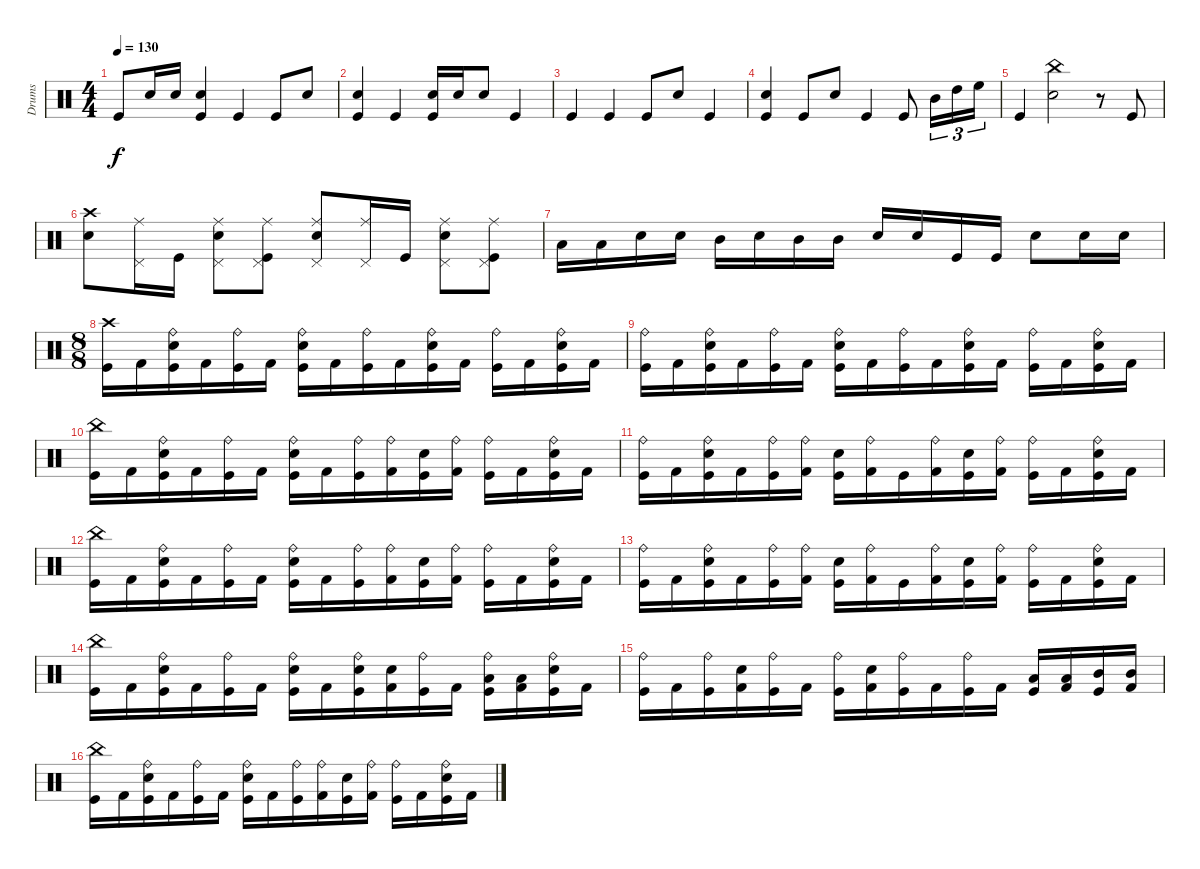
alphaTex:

\track ("Drums" "Drums") {instrument percussion}
\staff {score}
\articulation defaults
\ts (4 4)
\tempo 130
\clef neutral
\ks c "Kick (hit)".8{dy f} "Snare (hit) 2".16 "Snare (hit) 2".16
("Snare (hit) 2" "Kick (hit)").4 "Kick (hit)".4 "Kick (hit)".8 "Snare (hit) 2".8 |
("Snare (hit) 2" "Kick (hit)").4 "Kick (hit)".4 ("Snare (hit) 2" "Kick (hit)").16 "Snare (hit) 2".16 "Snare (hit) 2".8 "Kick (hit)".4 |
"Kick (hit)".4 "Kick (hit)".4 "Kick (hit)".8 "Snare (hit) 2".8 "Kick (hit)".4 |
("Snare (hit) 2" "Kick (hit)").4 "Kick (hit)".8 "Snare (hit) 2".8 "Kick (hit)".4 "Kick (hit)".8 "Mid Tom (hit)".16{tu (3 2)} "High Tom (hit)".16{tu (3 2)} "High Floor Tom (hit)".16{tu (3 2)} |
"Kick (hit)".4 ("Snare (hit) 2" "China (hit)").2 r.8 "Kick (hit)".8 |
("Snare (hit) 2" "Crash high (hit)").8 ("Pedal Hi-Hat (hit)" "Ride (middle)").16 "Kick (hit)".16 ("Pedal Hi-Hat (hit)" "Ride (middle)" "Snare (hit) 2").8 ("Pedal Hi-Hat (hit)" "Ride (middle)" "Kick (hit)").8 ("Pedal Hi-Hat (hit)" "Ride (middle)" "Snare (hit) 2").8 ("Pedal Hi-Hat (hit)" "Ride (middle)").16 "Kick (hit)".16 ("Pedal Hi-Hat (hit)" "Ride (middle)" "Snare (hit) 2").8 ("Pedal Hi-Hat (hit)" "Ride (middle)" "Kick (hit)").8 |
"Low Tom (hit)".16 "Low Tom (hit)".16 "Electric Snare (hit)".16 "Electric Snare (hit)".16 "Mid Tom (hit)".16 "Electric Snare (hit)".16 "Mid Tom (hit)".16 "Mid Tom (hit)".16 "Electric Snare (hit)".16 "Electric Snare (hit)".16 "Kick (hit)".16 "Kick (hit)".16 "Electric Snare (hit)".8 "Snare (hit) 2".16 "Snare (hit) 2".16 |
\ts (8 8)
("Crash high (hit)" "Kick (hit)").16 "Kick (hit) 2".16 ("Ride (bell)" "Electric Snare (hit)" "Kick (hit)").16 "Kick (hit) 2".16 ("Ride (bell)" "Kick (hit)").16 "Kick (hit) 2".16 ("Ride (bell)" "Electric Snare (hit)" "Kick (hit)").16 "Kick (hit) 2".16 ("Ride (bell)" "Kick (hit)").16 "Kick (hit) 2".16 ("Ride (bell)" "Electric Snare (hit)" "Kick (hit)").16 "Kick (hit) 2".16 ("Ride (bell)" "Kick (hit)").16 "Kick (hit) 2".16 ("Ride (bell)" "Electric Snare (hit)" "Kick (hit)").16 "Kick (hit) 2".16 |
("Ride (bell)" "Kick (hit)").16 "Kick (hit) 2".16 ("Ride (bell)" "Electric Snare (hit)" "Kick (hit)").16 "Kick (hit) 2".16 ("Ride (bell)" "Kick (hit)").16 "Kick (hit) 2".16 ("Ride (bell)" "Electric Snare (hit)" "Kick (hit)").16 "Kick (hit) 2".16 ("Ride (bell)" "Kick (hit)").16 "Kick (hit) 2".16 ("Ride (bell)" "Electric Snare (hit)" "Kick (hit)").16 "Kick (hit) 2".16 ("Ride (bell)" "Kick (hit)").16 "Kick (hit) 2".16 ("Ride (bell)" "Electric Snare (hit)" "Kick (hit)").16 "Kick (hit) 2".16 |
("China (hit)" "Kick (hit)").16 "Kick (hit) 2".16 ("Ride (bell)" "Electric Snare (hit)" "Kick (hit)").16 "Kick (hit) 2".16 ("Ride (bell)" "Kick (hit)").16 "Kick (hit) 2".16 ("Ride (bell)" "Electric Snare (hit)" "Kick (hit)").16 "Kick (hit) 2".16 ("Ride (bell)" "Kick (hit)").16 ("Ride (bell)" "Kick (hit) 2").16 ("Electric Snare (hit)" "Kick (hit)").16 ("Ride (bell)" "Kick (hit) 2").16 ("Ride (bell)" "Kick (hit)").16 "Kick (hit) 2".16 ("Ride (bell)" "Electric Snare (hit)" "Kick (hit)").16 "Kick (hit) 2".16 |
("Ride (bell)" "Kick (hit)").16 "Kick (hit) 2".16 ("Ride (bell)" "Electric Snare (hit)" "Kick (hit)").16 "Kick (hit) 2".16 ("Ride (bell)" "Kick (hit)").16 ("Ride (bell)" "Kick (hit) 2").16 ("Electric Snare (hit)" "Kick (hit)").16 ("Ride (bell)" "Kick (hit) 2").16 "Kick (hit)".16 ("Ride (bell)" "Kick (hit) 2").16 ("Electric Snare (hit)" "Kick (hit)").16 ("Ride (bell)" "Kick (hit) 2").16 ("Ride (bell)" "Kick (hit)").16 "Kick (hit) 2".16 ("Ride (bell)" "Electric Snare (hit)" "Kick (hit)").16 "Kick (hit) 2".16 |
("China (hit)" "Kick (hit)").16 "Kick (hit) 2".16 ("Ride (bell)" "Electric Snare (hit)" "Kick (hit)").16 "Kick (hit) 2".16 ("Ride (bell)" "Kick (hit)").16 "Kick (hit) 2".16 ("Ride (bell)" "Electric Snare (hit)" "Kick (hit)").16 "Kick (hit) 2".16 ("Ride (bell)" "Kick (hit)").16 ("Ride (bell)" "Kick (hit) 2").16 ("Electric Snare (hit)" "Kick (hit)").16 ("Ride (bell)" "Kick (hit) 2").16 ("Ride (bell)" "Kick (hit)").16 "Kick (hit) 2".16 ("Ride (bell)" "Electric Snare (hit)" "Kick (hit)").16 "Kick (hit) 2".16 |
("Ride (bell)" "Kick (hit)").16 "Kick (hit) 2".16 ("Ride (bell)" "Electric Snare (hit)" "Kick (hit)").16 "Kick (hit) 2".16 ("Ride (bell)" "Kick (hit)").16 ("Ride (bell)" "Kick (hit) 2").16 ("Electric Snare (hit)" "Kick (hit)").16 ("Ride (bell)" "Kick (hit) 2").16 "Kick (hit)".16 ("Ride (bell)" "Kick (hit) 2").16 ("Electric Snare (hit)" "Kick (hit)").16 ("Ride (bell)" "Kick (hit) 2").16 ("Ride (bell)" "Kick (hit)").16 "Kick (hit) 2".16 ("Ride (bell)" "Electric Snare (hit)" "Kick (hit)").16 "Kick (hit) 2".16 |
("China (hit)" "Kick (hit)").16 "Kick (hit) 2".16 ("Ride (bell)" "Electric Snare (hit)" "Kick (hit)").16 "Kick (hit) 2".16 ("Ride (bell)" "Kick (hit)").16 "Kick (hit) 2".16 ("Ride (bell)" "Electric Snare (hit)" "Kick (hit)").16 "Kick (hit) 2".16 ("Ride (bell)" "Electric Snare (hit)" "Kick (hit)").16 ("Electric Snare (hit)" "Kick (hit) 2").16 ("Ride (bell)" "Kick (hit)").16 "Kick (hit) 2".16 ("Ride (bell)" "Low Tom (hit)" "Kick (hit)").16 ("Low Tom (hit)" "Kick (hit) 2").16 ("Ride (bell)" "Electric Snare (hit)" "Kick (hit)").16 "Kick (hit) 2".16 |
("Ride (bell)" "Kick (hit)").16 "Kick (hit) 2".16 ("Ride (bell)" "Kick (hit)").16 ("Electric Snare (hit)" "Kick (hit) 2").16 ("Ride (bell)" "Kick (hit)").16 "Kick (hit) 2".16 ("Ride (bell)" "Kick (hit)").16 ("Electric Snare (hit)" "Kick (hit) 2").16 ("Ride (bell)" "Kick (hit)").16 "Kick (hit) 2".16 ("Ride (bell)" "Kick (hit)").16 "Kick (hit) 2".16 ("Low Tom (hit)" "Kick (hit)").16 ("Low Tom (hit)" "Kick (hit) 2").16 ("Mid Tom (hit)" "Kick (hit)").16 ("Mid Tom (hit)" "Kick (hit) 2").16 |
("China (hit)" "Kick (hit)").16 "Kick (hit) 2".16 ("Ride (bell)" "Electric Snare (hit)" "Kick (hit)").16 "Kick (hit) 2".16 ("Ride (bell)" "Kick (hit)").16 "Kick (hit) 2".16 ("Ride (bell)" "Electric Snare (hit)" "Kick (hit)").16 "Kick (hit) 2".16 ("Ride (bell)" "Kick (hit)").16 ("Ride (bell)" "Kick (hit) 2").16 ("Electric Snare (hit)" "Kick (hit)").16 ("Ride (bell)" "Kick (hit) 2").16 ("Ride (bell)" "Kick (hit)").16 "Kick (hit) 2".16 ("Ride (bell)" "Electric Snare (hit)" "Kick (hit)").16 "Kick (hit) 2".16
